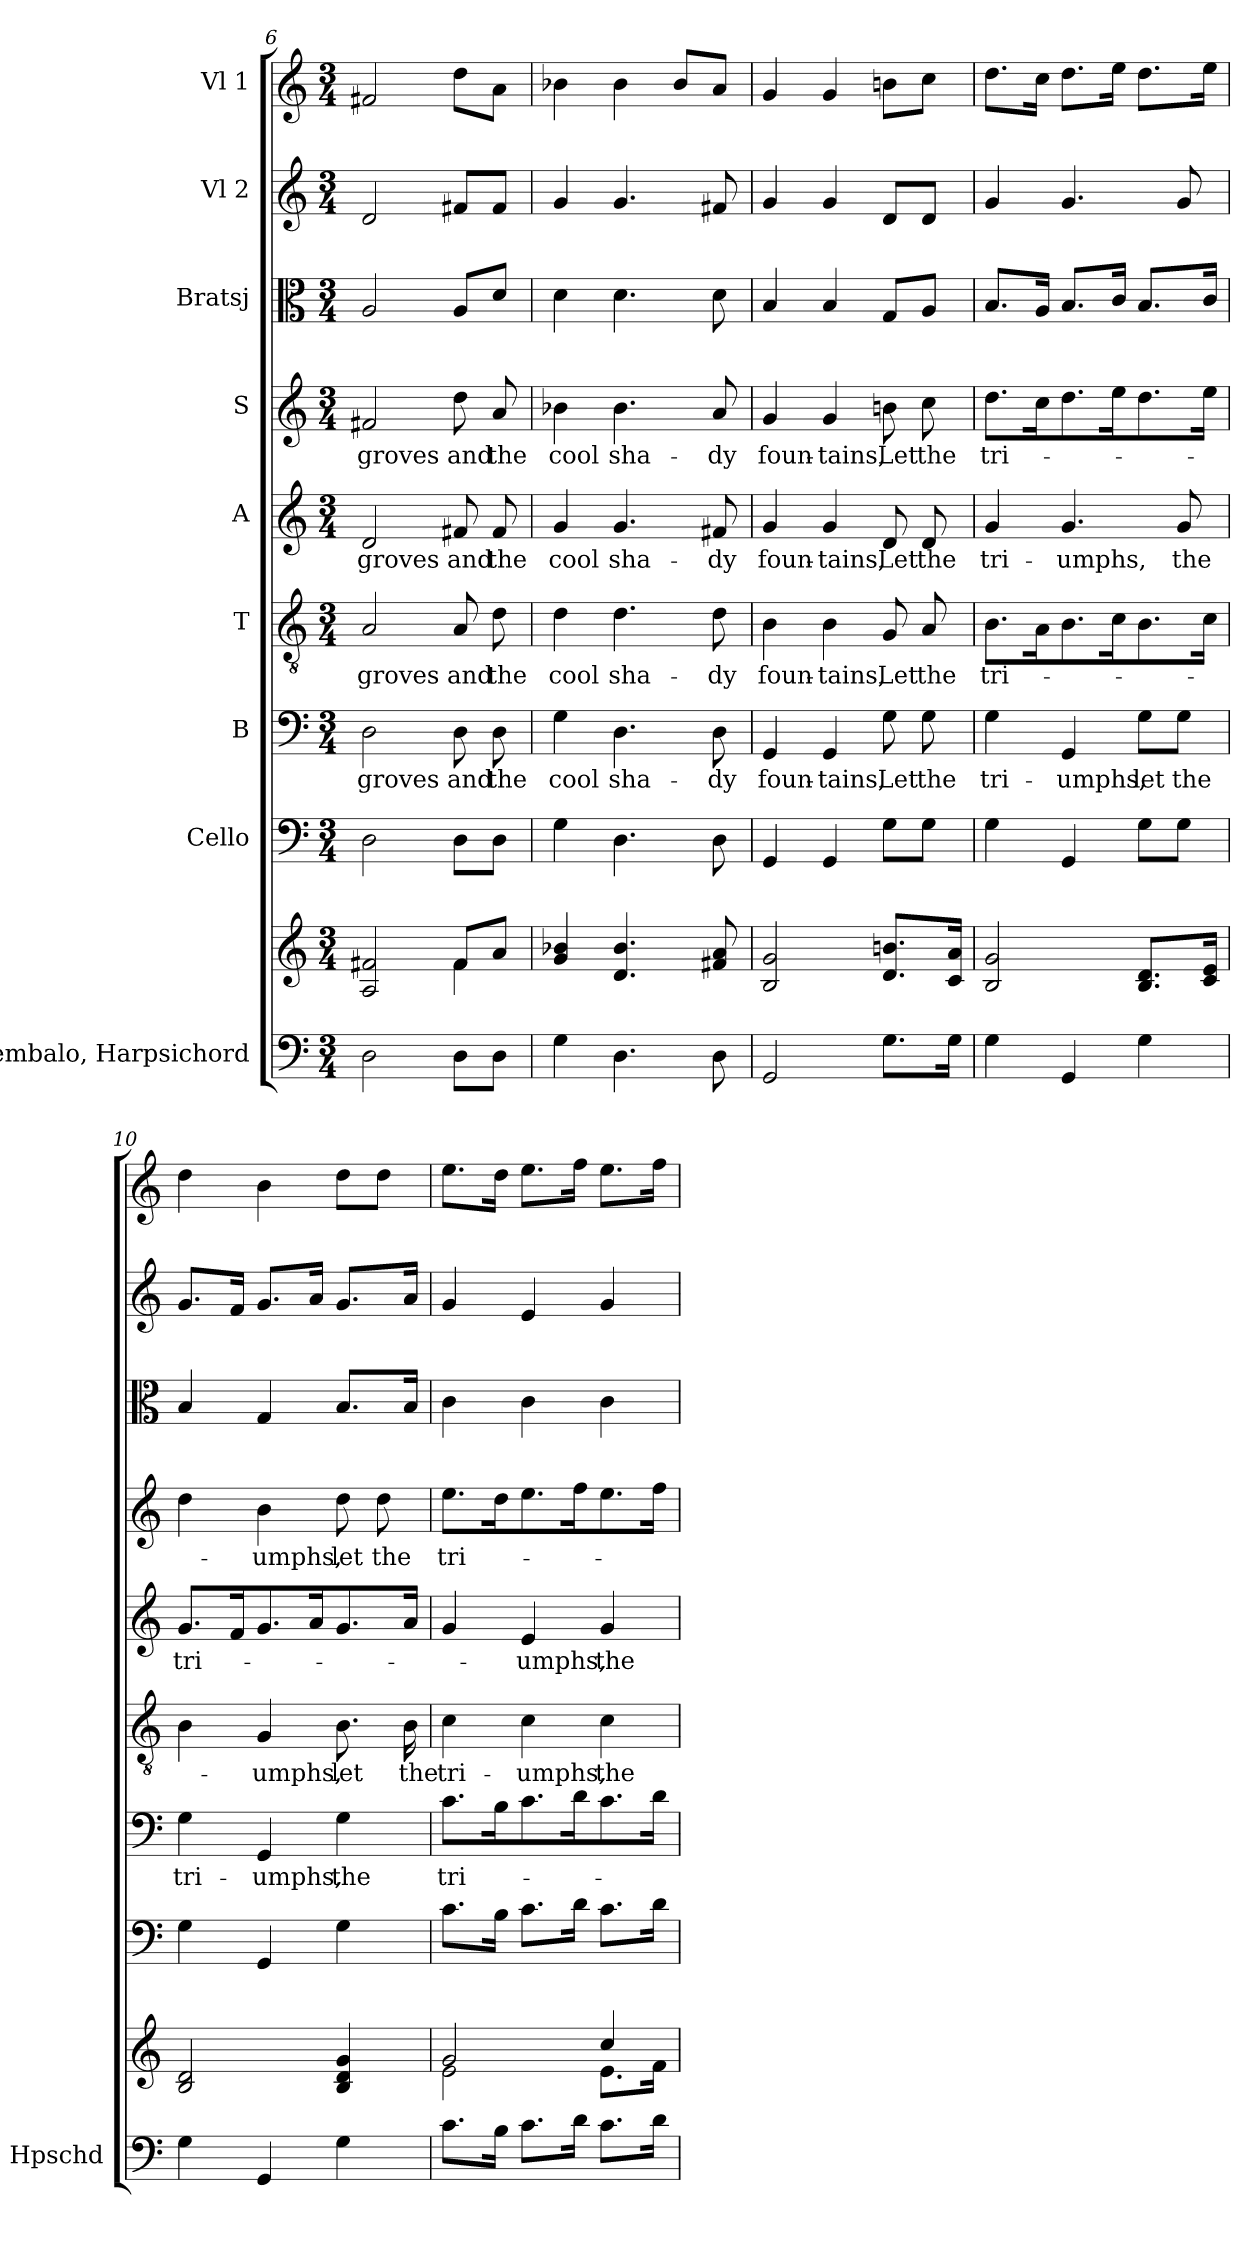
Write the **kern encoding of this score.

**kern	**kern	**kern	**kern	**text	**kern	**text	**kern	**text	**kern	**text	**kern	**kern	**kern
*part9	*part9	*part8	*part7	*part7	*part6	*part6	*part5	*part5	*part4	*part4	*part3	*part2	*part1
*staff10	*staff9	*staff8	*staff7	*staff7	*staff6	*staff6	*staff5	*staff5	*staff4	*staff4	*staff3	*staff2	*staff1
*I"Cembalo, Harpsichord	*	*I"Cello	*I"B	*	*I"T	*	*I"A	*	*I"S	*	*I"Bratsj	*I"Vl 2	*I"Vl 1
*I'Hpschd	*	*	*	*	*	*	*	*	*	*	*	*	*
!!LO:PB:g=z
*clefF4	*clefG2	*clefF4	*clefF4	*	*clefGv2	*	*clefG2	*	*clefG2	*	*clefC3	*clefG2	*clefG2
*k[]	*k[]	*k[]	*k[]	*	*k[]	*	*k[]	*	*k[]	*	*k[]	*k[]	*k[]
*M3/4	*M3/4	*M3/4	*M3/4	*	*M3/4	*	*M3/4	*	*M3/4	*	*M3/4	*M3/4	*M3/4
=6	=6	=6	=6	=6	=6	=6	=6	=6	=6	=6	=6	=6	=6
*	*^	*	*	*	*	*	*	*	*	*	*	*	*
!	!	!	!	!	!LO:LY:b	!	!LO:LY:b	!	!LO:LY:b	!	!LO:LY:b	!	!	!
2D\	2A/ 2f#X/	2ryy	2D\	2D\	groves	2A/	groves	2d/	groves	2f#X/	groves	2A/	2d/	2f#X/
!	!	!	!	!	!LO:LY:b	!	!LO:LY:b	!	!LO:LY:b	!	!LO:LY:b	!	!	!
8D\L	8f#/L	4f#\	8D\L	8D\	and	8A/	and	8f#X/	and	8dd\	and	8A/L	8f#X/L	8dd\L
!	!	!	!	!	!LO:LY:b	!	!LO:LY:b	!	!LO:LY:b	!	!LO:LY:b	!	!	!
8D\J	8a/J	.	8D\J	8D\	the	8d\	the	8f#/	the	8a/	the	8d/J	8f#/J	8a\J
*	*v	*v	*	*	*	*	*	*	*	*	*	*	*	*
=7	=7	=7	=7	=7	=7	=7	=7	=7	=7	=7	=7	=7	=7
!	!	!	!	!LO:LY:b	!	!LO:LY:b	!	!LO:LY:b	!	!LO:LY:b	!	!	!
4G\	4g/ 4b-X/	4G\	4G\	cool	4d\	cool	4g/	cool	4b-X\	cool	4d\	4g/	4b-X\
!	!	!	!	!LO:LY:b	!	!LO:LY:b	!	!LO:LY:b	!	!LO:LY:b	!	!	!
4.D\	4.d/ 4.b-/	4.D\	4.D\	sha-	4.d\	sha-	4.g/	sha-	4.b-\	sha-	4.d\	4.g/	4b-\
.	.	.	.	.	.	.	.	.	.	.	.	.	8b-/L
!	!	!	!	!LO:LY:b	!	!LO:LY:b	!	!LO:LY:b	!	!LO:LY:b	!	!	!
8D\	8f#X/ 8a/	8D\	8D\	-dy	8d\	-dy	8f#X/	-dy	8a/	-dy	8d\	8f#X/	8a/J
=8	=8	=8	=8	=8	=8	=8	=8	=8	=8	=8	=8	=8	=8
!	!	!	!	!LO:LY:b	!	!LO:LY:b	!	!LO:LY:b	!	!LO:LY:b	!	!	!
2GG/	2B/ 2g/	4GG/	4GG/	foun-	4B\	foun-	4g/	foun-	4g/	foun-	4B/	4g/	4g/
!	!	!	!	!LO:LY:b	!	!LO:LY:b	!	!LO:LY:b	!	!LO:LY:b	!	!	!
.	.	4GG/	4GG/	-tains,	4B\	-tains,	4g/	-tains,	4g/	-tains,	4B/	4g/	4g/
!	!	!	!	!LO:LY:b	!	!LO:LY:b	!	!LO:LY:b	!	!LO:LY:b	!	!	!
8.G\L	8.d/ 8.bn/L	8G\L	8G\	Let	8G/	Let	8d/	Let	8bn\	Let	8G/L	8d/L	8bn\L
!	!	!	!	!LO:LY:b	!	!LO:LY:b	!	!LO:LY:b	!	!LO:LY:b	!	!	!
.	.	8G\J	8G\	the	8A/	the	8d/	the	8cc\	the	8A/J	8d/J	8cc\J
16G\Jk	16c/ 16a/Jk	.	.	.	.	.	.	.	.	.	.	.	.
=9	=9	=9	=9	=9	=9	=9	=9	=9	=9	=9	=9	=9	=9
!	!	!	!	!LO:LY:b	!	!LO:LY:b	!	!LO:LY:b	!	!LO:LY:b	!	!	!
4G\	2B/ 2g/	4G\	4G\	tri-	8.B\L	tri-	4g/	tri-	8.dd\L	tri-	8.B/L	4g/	8.dd\L
.	.	.	.	.	16A\K	.	.	.	16cc\K	.	16A/Jk	.	16cc\Jk
!	!	!	!	!LO:LY:b	!	!	!	!LO:LY:b	!	!	!	!	!
4GG/	.	4GG/	4GG/	-umphs,	8.B\	.	4.g/	-umphs,	8.dd\	.	8.B/L	4.g/	8.dd\L
.	.	.	.	.	16c\K	.	.	.	16ee\K	.	16c/Jk	.	16ee\Jk
!	!	!	!	!LO:LY:b	!	!	!	!	!	!	!	!	!
4G\	8.B/ 8.d/L	8G\L	8G\L	let	8.B\	.	.	.	8.dd\	.	8.B/L	.	8.dd\L
!	!	!	!	!LO:LY:b	!	!	!	!LO:LY:b	!	!	!	!	!
.	.	8G\J	8G\J	the	.	.	8g/	the	.	.	.	8g/	.
.	16c/ 16e/Jk	.	.	.	16c\Jk	.	.	.	16ee\Jk	.	16c/Jk	.	16ee\Jk
=10	=10	=10	=10	=10	=10	=10	=10	=10	=10	=10	=10	=10	=10
!	!	!	!	!LO:LY:b	!	!	!	!LO:LY:b	!	!	!	!	!
4G\	2B/ 2d/	4G\	4G\	tri-	4B\	.	8.g/L	tri-	4dd\	.	4B/	8.g/L	4dd\
.	.	.	.	.	.	.	16f/K	.	.	.	.	16f/Jk	.
!	!	!	!	!LO:LY:b	!	!LO:LY:b	!	!	!	!LO:LY:b	!	!	!
4GG/	.	4GG/	4GG/	-umphs,	4G/	-umphs,	8.g/	.	4b\	-umphs,	4G/	8.g/L	4b\
.	.	.	.	.	.	.	16a/K	.	.	.	.	16a/Jk	.
!	!	!	!	!LO:LY:b	!	!LO:LY:b	!	!	!	!LO:LY:b	!	!	!
4G\	4B/ 4d/ 4g/	4G\	4G\	the	8.B\	let	8.g/	.	8dd\	let	8.B/L	8.g/L	8dd\L
!	!	!	!	!	!	!	!	!	!	!LO:LY:b	!	!	!
.	.	.	.	.	.	.	.	.	8dd\	the	.	.	8dd\J
!	!	!	!	!	!	!LO:LY:b	!	!	!	!	!	!	!
.	.	.	.	.	16B\	the	16a/Jk	.	.	.	16B/Jk	16a/Jk	.
!!LO:PB:g=z
=11	=11	=11	=11	=11	=11	=11	=11	=11	=11	=11	=11	=11	=11
*	*^	*	*	*	*	*	*	*	*	*	*	*	*
!	!	!	!	!	!LO:LY:b	!	!LO:LY:b	!	!	!	!LO:LY:b	!	!	!
8.c\L	2g/	2e\	8.c\L	8.c\L	tri-	4c\	tri-	4g/	.	8.ee\L	tri-	4c\	4g/	8.ee\L
16B\Jk	.	.	16B\Jk	16B\K	.	.	.	.	.	16dd\K	.	.	.	16dd\Jk
!	!	!	!	!	!	!	!LO:LY:b	!	!LO:LY:b	!	!	!	!	!
8.c\L	.	.	8.c\L	8.c\	.	4c\	-umphs,	4e/	-umphs,	8.ee\	.	4c\	4e/	8.ee\L
16d\Jk	.	.	16d\Jk	16d\K	.	.	.	.	.	16ff\K	.	.	.	16ff\Jk
!	!	!	!	!	!	!	!LO:LY:b	!	!LO:LY:b	!	!	!	!	!
8.c\L	4cc/	8.e\L	8.c\L	8.c\	.	4c\	the	4g/	the	8.ee\	.	4c\	4g/	8.ee\L
16d\Jk	.	16f\Jk	16d\Jk	16d\Jk	.	.	.	.	.	16ff\Jk	.	.	.	16ff\Jk
*	*v	*v	*	*	*	*	*	*	*	*	*	*	*	*
=	=	=	=	=	=	=	=	=	=	=	=	=	=
*-	*-	*-	*-	*-	*-	*-	*-	*-	*-	*-	*-	*-	*-
